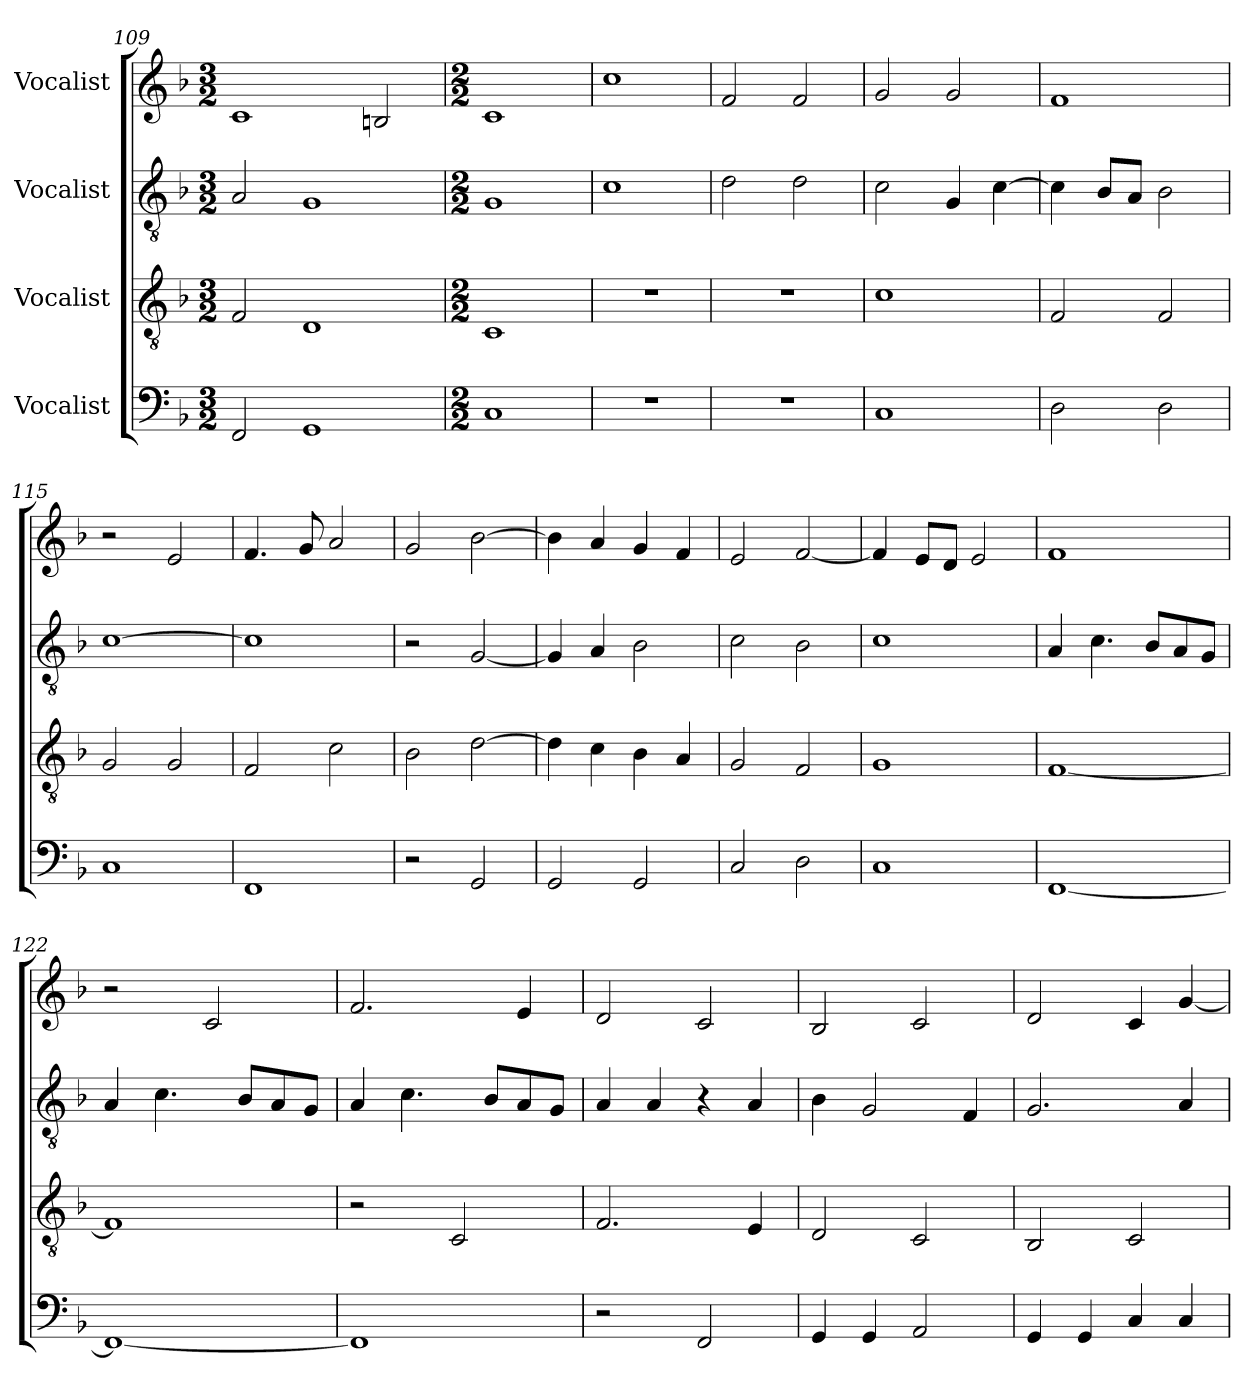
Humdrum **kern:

**kern	**kern	**kern	**kern
*part4	*part3	*part2	*part1
*staff4	*staff3	*staff2	*staff1
*I"Vocalist	*I"Vocalist	*I"Vocalist	*I"Vocalist
*clefF4	*clefGv2	*clefGv2	*clefG2
*k[b-]	*k[b-]	*k[b-]	*k[b-]
*M3/2	*M3/2	*M3/2	*M3/2
=109	=109	=109	=109
2FF/	2F/	2A/	1c
1GG	1D	1G	.
.	.	.	2Bn/
=110	=110	=110	=110
*M2/2	*M2/2	*M2/2	*M2/2
*	*	*	*MM120
1C	1C	1G	1c
=111	=111	=111	=111
1r	1r	1c	1cc
=112	=112	=112	=112
1r	1r	2d\	2f/
.	.	2d\	2f/
=113	=113	=113	=113
1C	1c	2c\	2g/
.	.	4G/	2g/
.	.	[4c\	.
=114	=114	=114	=114
2D\	2F/	4c\]	1f
.	.	8B-/L	.
.	.	8A/J	.
2D\	2F/	2B-\	.
=115	=115	=115	=115
1C	2G/	[1c	2r
.	2G/	.	2e/
=116	=116	=116	=116
1FF	2F/	1c]	4.f/
.	.	.	8g/
.	2c\	.	2a/
=117	=117	=117	=117
2r	2B-\	2r	2g/
2GG/	[2d\	[2G/	[2b-\
=118	=118	=118	=118
2GG/	4d\]	4G/]	4b-\]
.	4c\	4A/	4a/
2GG/	4B-\	2B-\	4g/
.	4A/	.	4f/
=119	=119	=119	=119
2C/	2G/	2c\	2e/
2D\	2F/	2B-\	[2f/
=120	=120	=120	=120
1C	1G	1c	4f/]
.	.	.	8e/L
.	.	.	8d/J
.	.	.	2e/
=121	=121	=121	=121
[1FF	[1F	4A/	1f
.	.	4.c\	.
.	.	8B-/L	.
.	.	8A/	.
.	.	8G/J	.
=122	=122	=122	=122
1FF_	1F]	4A/	2r
.	.	4.c\	.
.	.	.	2c/
.	.	8B-/L	.
.	.	8A/	.
.	.	8G/J	.
=123	=123	=123	=123
1FF]	2r	4A/	2.f/
.	.	4.c\	.
.	2C/	.	.
.	.	8B-/L	.
.	.	8A/	4e/
.	.	8G/J	.
=124	=124	=124	=124
2r	2.F/	4A/	2d/
.	.	4A/	.
2FF/	.	4r	2c/
.	4E/	4A/	.
=125	=125	=125	=125
4GG/	2D/	4B-\	2B-/
4GG/	.	2G/	.
2AA/	2C/	.	2c/
.	.	4F/	.
=126	=126	=126	=126
4GG/	2BB-/	2.G/	2d/
4GG/	.	.	.
4C/	2C/	.	4c/
4C/	.	4A/	[4g/
=	=	=	=
*-	*-	*-	*-
